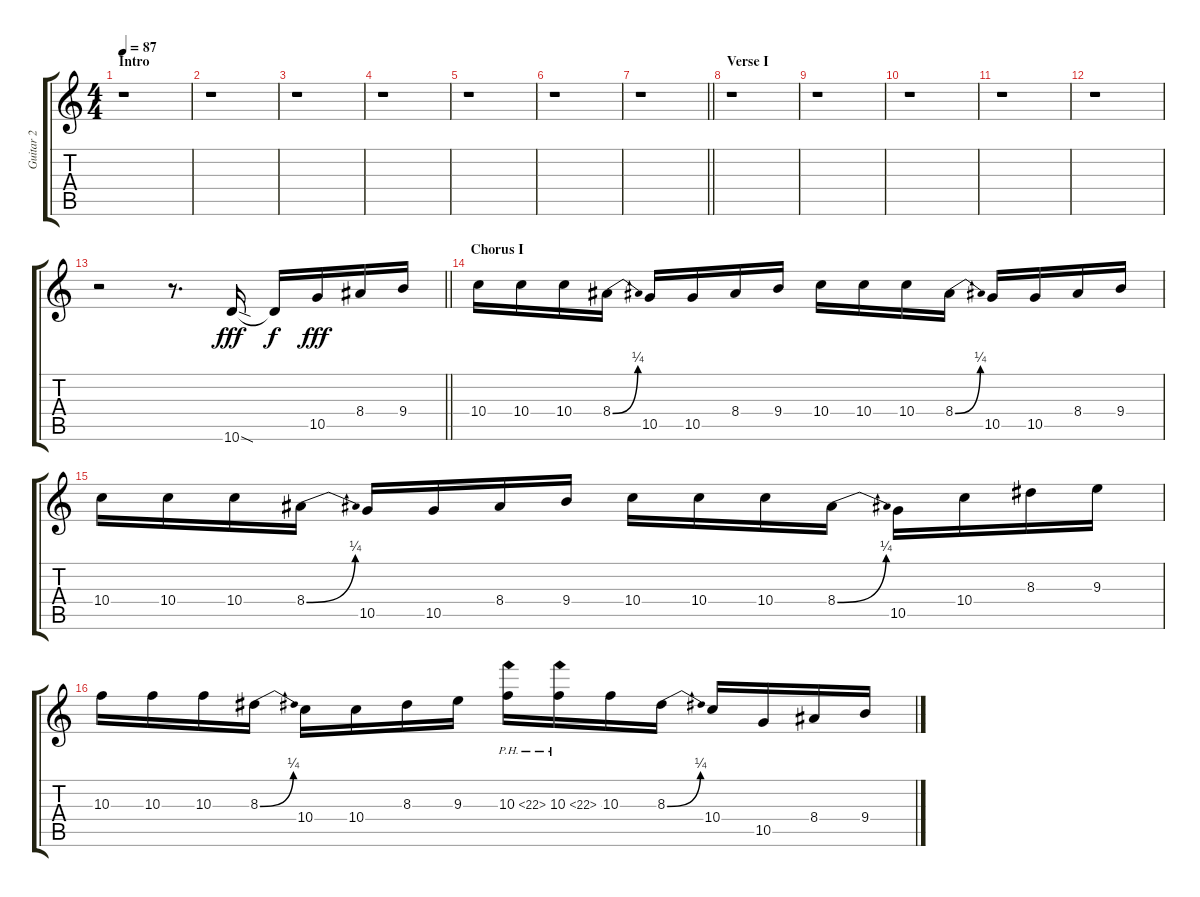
\track ("Guitar 2" "Guitar 2") {instrument distortionguitar}
\staff {score tabs}
\tuning (E4 B3 G3 D3 A2 E2) {hide}
\ts (4 4)
\section ("" "Intro")
\tempo 87
\clef g2
\ks c
r.1{dy fff instrument distortionguitar} |
r.1 |
r.1 |
r.1 |
r.1 |
r.1 |
\barLineRight lightlight
r.1 |
\section ("" "Verse I")
r.1 |
r.1 |
r.1 |
r.1 |
r.1 |
\barLineRight lightlight
r.2 r.8{d} 10.6{sod}.16 10.6{t}.16{dy f} 10.5.16{dy fff} 8.4.16 9.4.16 |
\section ("" "Chorus I")
10.4.16 10.4.16 10.4.16 8.4{be (bend 0 0 60 1)}.16 10.5.16 10.5.16 8.4.16 9.4.16 10.4.16 10.4.16 10.4.16 8.4{be (bend 0 0 60 1)}.16 10.5.16 10.5.16 8.4.16 9.4.16 |
10.4.16 10.4.16 10.4.16 8.4{be (bend 0 0 60 1)}.16 10.5.16 10.5.16 8.4.16 9.4.16 10.4.16 10.4.16 10.4.16 8.4{be (bend 0 0 60 1)}.16 10.5.16 10.4.16 8.3.16 9.3.16 |
10.3.16 10.3.16 10.3.16 8.3{be (bend 0 0 60 1)}.16 10.4.16 10.4.16 8.3.16 9.3.16 10.3{ph 12}.16{volume 0} 10.3{ph 12}.16 10.3.16{volume 13} 8.3{be (bend 0 0 60 1)}.16 10.4.16 10.5.16 8.4.16 9.4.16
